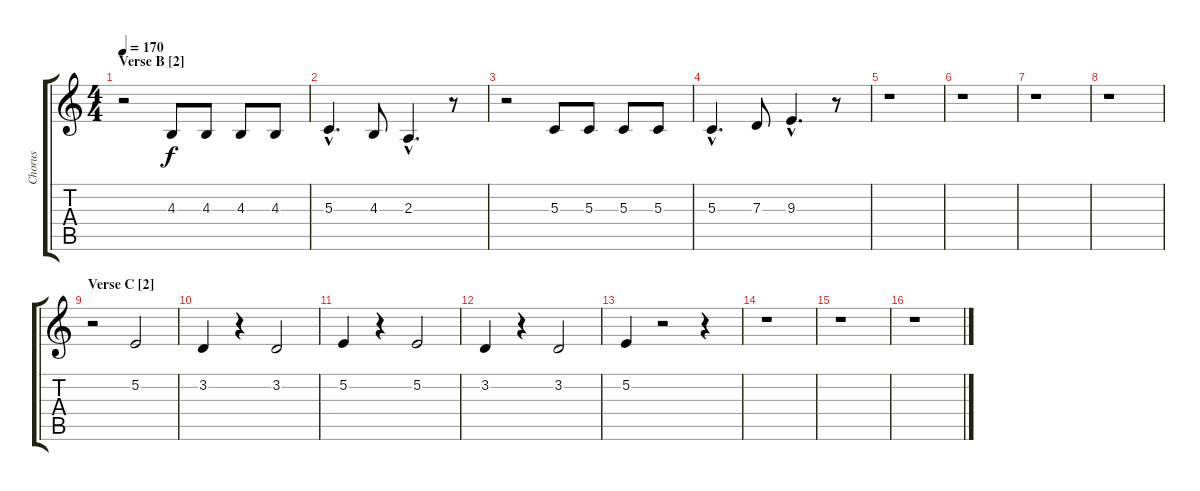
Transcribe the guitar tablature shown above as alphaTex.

\track ("Chorus" "Chorus") {instrument trumpet}
\staff {score tabs}
\tuning (E4 B3 G3 D3 A2 E2) {hide}
\ts (4 4)
\section ("" "Verse B [2]")
\tempo 170
\clef g2
\ks c
r.2{dy f} 4.3.8 4.3.8 4.3.8 4.3.8 |
5.3{hac}.4{d} 4.3.8 2.3{hac}.4{d} r.8 |
r.2 5.3.8 5.3.8 5.3.8 5.3.8 |
5.3{hac}.4{d} 7.3.8 9.3{hac}.4{d} r.8 |
r.1 |
r.1 |
r.1 |
r.1 |
\section ("" "Verse C [2]")
r.2 5.2.2 |
3.2.4 r.4 3.2.2 |
5.2.4 r.4 5.2.2 |
3.2.4 r.4 3.2.2 |
5.2.4 r.2 r.4 |
r.1 |
r.1 |
r.1
